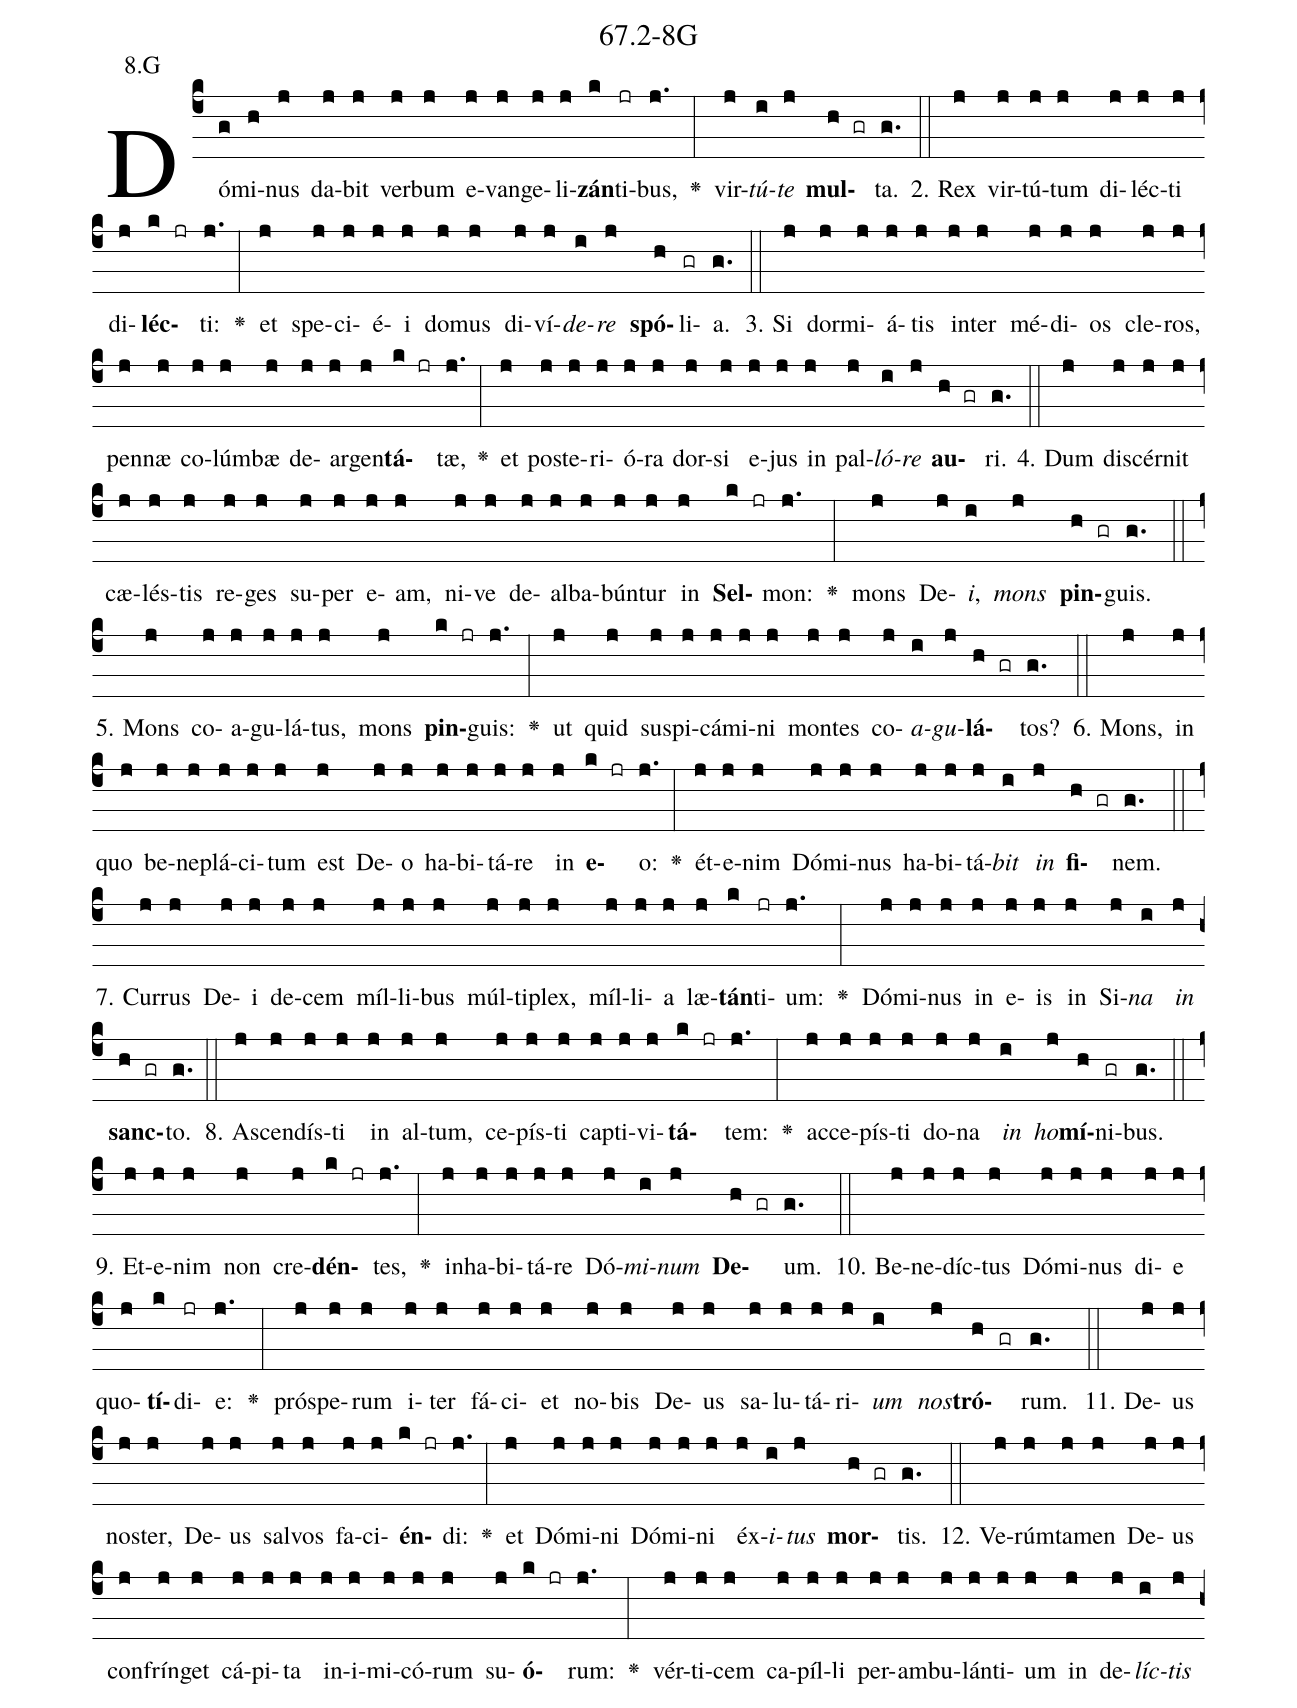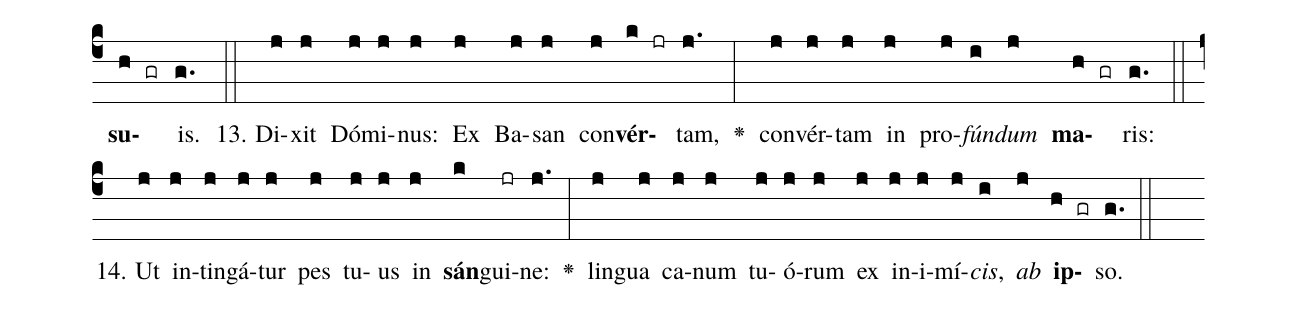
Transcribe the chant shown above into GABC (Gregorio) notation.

name: 67.2-8G;
annotation: 8.G;
%%
(c4)Dó(g)mi(h)nus(j) da(j)bit(j) ver(j)bum(j) e(j)van(j)ge(j)li(j)<b>zán</b>(k)ti(jr)bus,(j.) <v>\greheightstar</v>(:) vir(j)<i>tú</i>(i)<i>te</i>(j) <b>mul</b>(h gr)ta.(g.) (::)
2. Rex(j) vir(j)tú(j)tum(j) di(j)léc(j)ti(j) di(j)<b>léc</b>(k jr)ti:(j.) <v>\greheightstar</v>(:) et(j) spe(j)ci(j)é(j)i(j) do(j)mus(j) di(j)ví(j)<i>de</i>(i)<i>re</i>(j) <b>spó</b>(h)li(gr)a.(g.) (::)
3. Si(j) dor(j)mi(j)á(j)tis(j) in(j)ter(j) mé(j)di(j)os(j) cle(j)ros,(j) pen(j)næ(j) co(j)lúm(j)bæ(j) de(j)ar(j)gen(j)<b>tá</b>(k jr)tæ,(j.) <v>\greheightstar</v>(:) et(j) post(j)e(j)ri(j)ó(j)ra(j) dor(j)si(j) e(j)jus(j) in(j) pal(j)<i>ló</i>(i)<i>re</i>(j) <b>au</b>(h gr)ri.(g.) (::)
4. Dum(j) di(j)scér(j)nit(j) cæ(j)lés(j)tis(j) re(j)ges(j) su(j)per(j) e(j)am,(j) ni(j)ve(j) de(j)al(j)ba(j)bún(j)tur(j) in(j) <b>Sel</b>(k jr)mon:(j.) <v>\greheightstar</v>(:) mons(j) De(j)<i>i</i>,(i) <i>mons</i>(j) <b>pin</b>(h gr)guis.(g.) (::)
5. Mons(j) co(j)a(j)gu(j)lá(j)tus,(j) mons(j) <b>pin</b>(k jr)guis:(j.) <v>\greheightstar</v>(:) ut(j) quid(j) su(j)spi(j)cá(j)mi(j)ni(j) mon(j)tes(j) co(j)<i>a</i>(i)<i>gu</i>(j)<b>lá</b>(h gr)tos?(g.) (::)
6. Mons,(j) in(j) quo(j) be(j)ne(j)plá(j)ci(j)tum(j) est(j) De(j)o(j) ha(j)bi(j)tá(j)re(j) in(j) <b>e</b>(k jr)o:(j.) <v>\greheightstar</v>(:) ét(j)e(j)nim(j) Dó(j)mi(j)nus(j) ha(j)bi(j)tá(j)<i>bit</i>(i) <i>in</i>(j) <b>fi</b>(h gr)nem.(g.) (::)
7. Cur(j)rus(j) De(j)i(j) de(j)cem(j) míl(j)li(j)bus(j) múl(j)ti(j)plex,(j) míl(j)li(j)a(j) læ(j)<b>tán</b>(k)ti(jr)um:(j.) <v>\greheightstar</v>(:) Dó(j)mi(j)nus(j) in(j) e(j)is(j) in(j) Si(j)<i>na</i>(i) <i>in</i>(j) <b>sanc</b>(h gr)to.(g.) (::)
8. A(j)scen(j)dís(j)ti(j) in(j) al(j)tum,(j) ce(j)pís(j)ti(j) cap(j)ti(j)vi(j)<b>tá</b>(k jr)tem:(j.) <v>\greheightstar</v>(:) ac(j)ce(j)pís(j)ti(j) do(j)na(j) <i>in</i>(i) <i>ho</i>(j)<b>mí</b>(h)ni(gr)bus.(g.) (::)
9. Et(j)e(j)nim(j) non(j) cre(j)<b>dén</b>(k jr)tes,(j.) <v>\greheightstar</v>(:) in(j)ha(j)bi(j)tá(j)re(j) Dó(j)<i>mi</i>(i)<i>num</i>(j) <b>De</b>(h gr)um.(g.) (::)
10. Be(j)ne(j)díc(j)tus(j) Dó(j)mi(j)nus(j) di(j)e(j) quo(j)<b>tí</b>(k)di(jr)e:(j.) <v>\greheightstar</v>(:) pró(j)spe(j)rum(j) i(j)ter(j) fá(j)ci(j)et(j) no(j)bis(j) De(j)us(j) sa(j)lu(j)tá(j)ri(j)<i>um</i>(i) <i>nos</i>(j)<b>tró</b>(h gr)rum.(g.) (::)
11. De(j)us(j) nos(j)ter,(j) De(j)us(j) sal(j)vos(j) fa(j)ci(j)<b>én</b>(k jr)di:(j.) <v>\greheightstar</v>(:) et(j) Dó(j)mi(j)ni(j) Dó(j)mi(j)ni(j) éx(j)<i>i</i>(i)<i>tus</i>(j) <b>mor</b>(h gr)tis.(g.) (::)
12. Ve(j)rúm(j)ta(j)men(j) De(j)us(j) con(j)frín(j)get(j) cá(j)pi(j)ta(j) in(j)i(j)mi(j)có(j)rum(j) su(j)<b>ó</b>(k jr)rum:(j.) <v>\greheightstar</v>(:) vér(j)ti(j)cem(j) ca(j)píl(j)li(j) per(j)am(j)bu(j)lán(j)ti(j)um(j) in(j) de(j)<i>líc</i>(i)<i>tis</i>(j) <b>su</b>(h gr)is.(g.) (::)
13. Di(j)xit(j) Dó(j)mi(j)nus:(j) Ex(j) Ba(j)san(j) con(j)<b>vér</b>(k jr)tam,(j.) <v>\greheightstar</v>(:) con(j)vér(j)tam(j) in(j) pro(j)<i>fún</i>(i)<i>dum</i>(j) <b>ma</b>(h gr)ris:(g.) (::)
14. Ut(j) in(j)tin(j)gá(j)tur(j) pes(j) tu(j)us(j) in(j) <b>sán</b>(k)gui(jr)ne:(j.) <v>\greheightstar</v>(:) lin(j)gua(j) ca(j)num(j) tu(j)ó(j)rum(j) ex(j) in(j)i(j)mí(j)<i>cis</i>,(i) <i>ab</i>(j) <b>ip</b>(h gr)so.(g.) (::)
